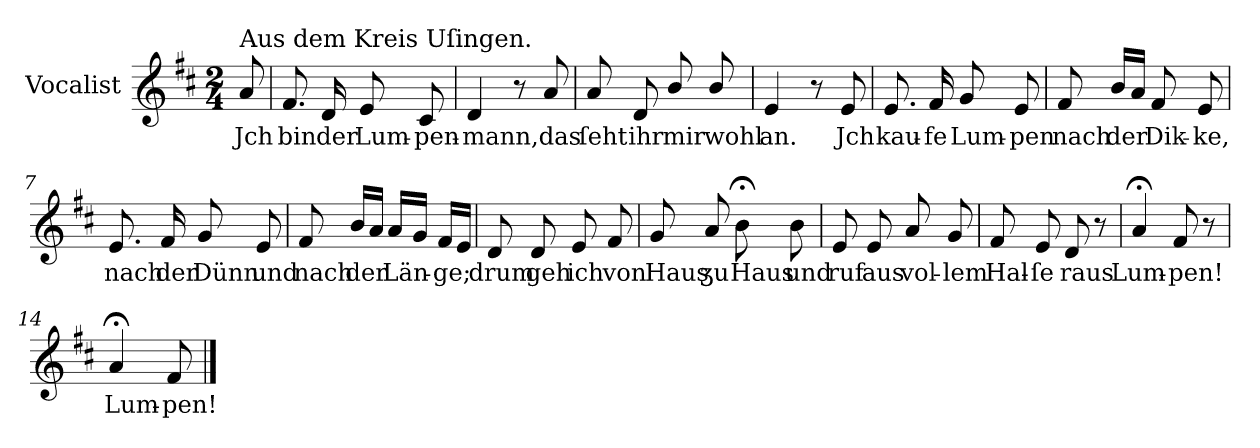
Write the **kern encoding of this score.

**kern	**text
*part1	*part1
*staff1	*staff1
*I"Vocalist	*
*k[f#c#]	*
*D:	*
*M2/4	*
=	=
!LO:TX:a:t=Aus dem Kreis Uſingen.	!
8a	Jch
=1	=1
8.f#	bin
16d	der
8e	Lum-
8c#	-pen-
=2	=2
4d	-mann,
8r	.
8a	das
=3	=3
8a	ſeht
8d	ihr
8b/	mir
8b/	wohl
=4	=4
4e	an.
8r	.
8e	Jch
=5	=5
8.e	kau-
16f#	-fe
8g	Lum-
8e	-pen
=6	=6
8f#	nach
16bLL	der
16aJJ	.
8f#	Dik-
8e	-ke,
=7	=7
8.e	nach
16f#	der
8g	Dünn
8e	und
=8	=8
8f#	nach
16bLL	der
16aJJ	.
16aLL	Län-
16gJJ	.
16f#LL	-ge;
16eJJ	.
=9	=9
8d	drum
8d	geh
8e	ich
8f#	von
=10	=10
8g	Haus
8a	ʒu
8b;<	Haus
8b	und
=11	=11
8e	ruf
8e	aus
8a	vol-
8g	-lem
=12	=12
8f#	Hal-
8e	-ſe
8d	raus
8r	.
=13	=13
4a;<	Lum-
8f#	-pen!
8r	.
=14	=14
4a;<	Lum-
8f#	-pen!
==	==
*-	*-
